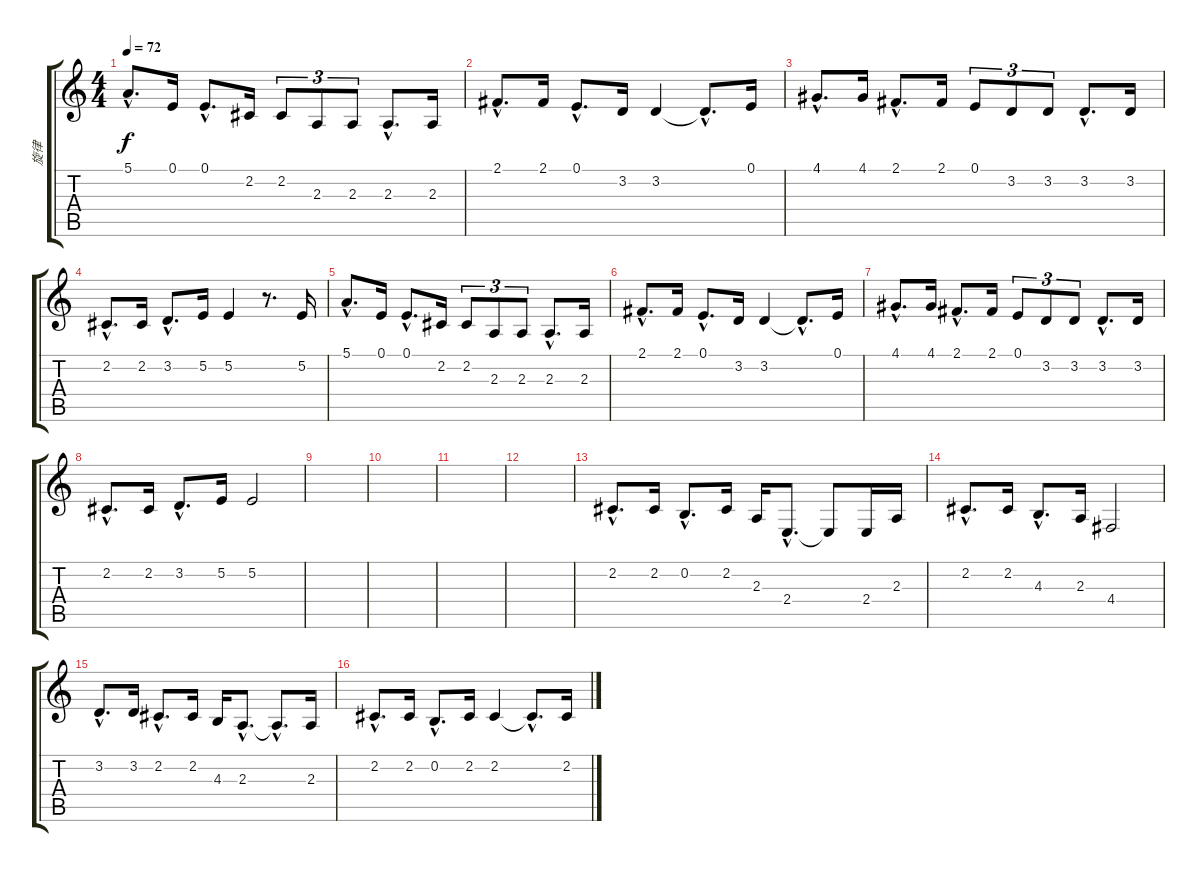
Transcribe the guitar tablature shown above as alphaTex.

\track ("旋律" "旋律") {instrument violin}
\staff {score tabs}
\tuning (E4 B3 G3 D3 A2 E2) {hide}
\ts (4 4)
\tempo 72
\clef g2
\ks c
5.1{hac}.8{d dy f} 0.1.16 0.1{hac}.8{d} 2.2.16 2.2.8{tu (3 2)} 2.3.8{tu (3 2)} 2.3.8{tu (3 2)} 2.3{hac}.8{d} 2.3.16 |
2.1{hac}.8{d} 2.1.16 0.1{hac}.8{d} 3.2.16 3.2.4 3.2{hac t}.8{d} 0.1.16 |
4.1{hac}.8{d} 4.1.16 2.1{hac}.8{d} 2.1.16 0.1.8{tu (3 2)} 3.2.8{tu (3 2)} 3.2.8{tu (3 2)} 3.2{hac}.8{d} 3.2.16 |
2.2{hac}.8{d} 2.2.16 3.2{hac}.8{d} 5.2.16 5.2.4 r.8{d} 5.2.16 |
5.1{hac}.8{d} 0.1.16 0.1{hac}.8{d} 2.2.16 2.2.8{tu (3 2)} 2.3.8{tu (3 2)} 2.3.8{tu (3 2)} 2.3{hac}.8{d} 2.3.16 |
2.1{hac}.8{d} 2.1.16 0.1{hac}.8{d} 3.2.16 3.2.4 3.2{hac t}.8{d} 0.1.16 |
4.1{hac}.8{d} 4.1.16 2.1{hac}.8{d} 2.1.16 0.1.8{tu (3 2)} 3.2.8{tu (3 2)} 3.2.8{tu (3 2)} 3.2{hac}.8{d} 3.2.16 |
2.2{hac}.8{d} 2.2.16 3.2{hac}.8{d} 5.2.16 5.2.2 |
|
|
|
|
2.2{hac}.8{d} 2.2.16 0.2{hac}.8{d} 2.2.16 2.3.16 2.4{hac}.8{d} 2.4{t}.8 2.4.16 2.3.16 |
2.2{hac}.8{d} 2.2.16 4.3{hac}.8{d} 2.3.16 4.4.2 |
3.2{hac}.8{d} 3.2.16 2.2{hac}.8{d} 2.2.16 4.3.16 2.3{hac}.8{d} 2.3{hac t}.8{d} 2.3.16 |
2.2{hac}.8{d} 2.2.16 0.2{hac}.8{d} 2.2.16 2.2.4 2.2{hac t}.8{d} 2.2.16
